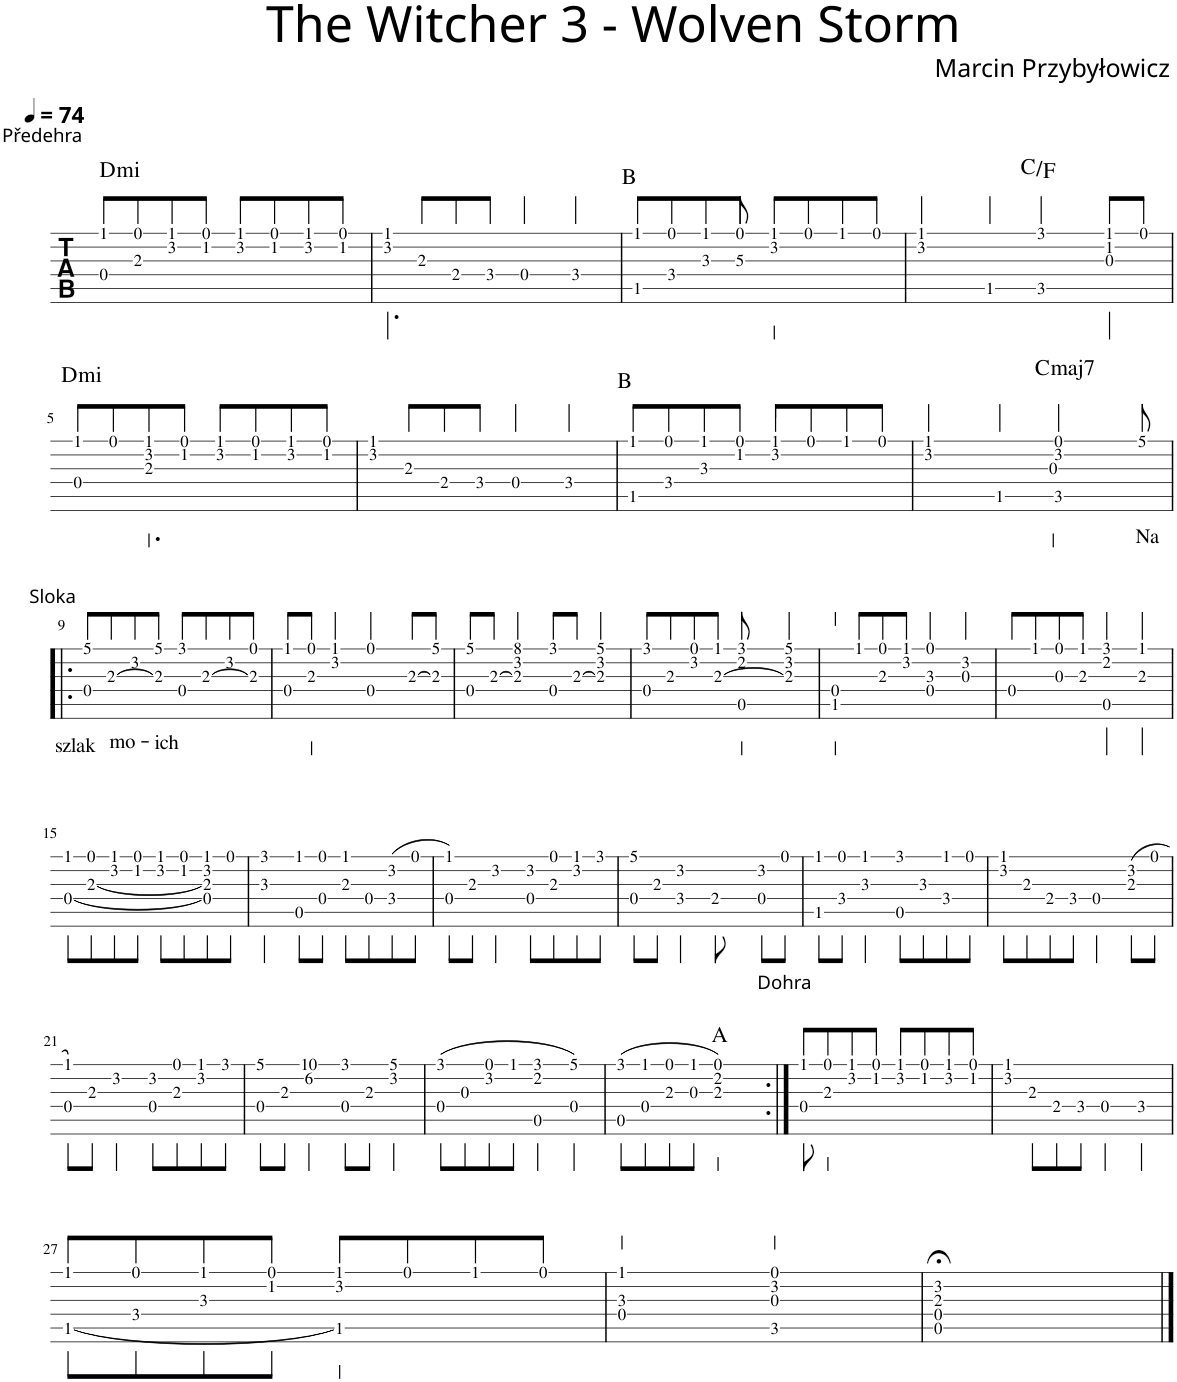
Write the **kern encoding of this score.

**kern	**text	**harte
*part1	*part1	*part1
*staff1	*staff1	*
*I"Klasická kytara [tabulatura]	*	*
*stria6	*	*
*	*	*
*k[b-]	*	*
*M4/4	*	*
*MM74	*	*
=1	=1	=1
*^	*	*
!LO:TX:a:t=Předehra	!	!	!LO:H:kt=mi
8f/L	1D	.	D:min
8A/ 8e/	.	.	.
8d/ 8f/	.	.	.
8c/ 8e/J	.	.	.
8d/ 8f/L	.	.	.
8c/ 8e/	.	.	.
8d/ 8f/	.	.	.
8c/ 8e/J	.	.	.
=2	=2	=2	=2
*	*^	*	*
8r	4.d\	1f	.	.
8A/L	.	.	.	.
8E/	.	.	.	.
8F/J	8r	.	.	.
4D/	2r	.	.	.
4F/	.	.	.	.
=3	=3	=3	=3	=3
*	*	*^	*	*
8f/L	1BB-	8r	8r	.	B:maj
8F/ 8e/	.	8r	8r	.	.
8B-/ 8f/	.	8r	4r	.	.
8e/J	.	8c/	.	.	.
8f/L	.	2r	2d\	.	.
8e/	.	.	.	.	.
8f/	.	.	.	.	.
8e/J	.	.	.	.	.
*	*	*v	*v	*	*
=4	=4	=4	=4	=4
4d/ 4f/	8r	1r	.	.
.	8r	.	.	.
4BB-/	4r	.	.	.
4C/ 4g/	8r	.	.	C:maj/4
.	8r	.	.	.
8c/ 8f/L	4G\	.	.	.
8e/J	.	.	.	.
!!LO:LB:g=z	!!	!!
=5	=5	=5	=5	=5
!	!	!	!	!LO:H:kt=mi
8f/L	8r	1D	.	D:min
8e/	8r	.	.	.
8d/ 8f/	2.A\	.	.	.
8c/ 8e/J	.	.	.	.
8d/ 8f/L	.	.	.	.
8c/ 8e/	.	.	.	.
8d/ 8f/	.	.	.	.
8c/ 8e/J	.	.	.	.
=6	=6	=6	=6	=6
8r	1d 1f	1r	.	.
8A/L	.	.	.	.
8E/	.	.	.	.
8F/J	.	.	.	.
4D/	.	.	.	.
4F/	.	.	.	.
=7	=7	=7	=7	=7
8f/L	1BB-	8r	.	B:maj
8F/ 8e/	.	8r	.	.
8B-/ 8f/	.	4r	.	.
8c/ 8e/J	.	.	.	.
8f/L	.	2d/	.	.
8e/	.	.	.	.
8f/	.	.	.	.
8e/J	.	.	.	.
=8	=8	=8	=8	=8
4d/ 4f/	8r	1r	.	.
.	8r	.	.	.
4BB-/	4r	.	.	.
!	!	!	!	!LO:H:kt=maj7
4C/ 4d/ 4e/	2G\	.	.	C:maj7
8r	.	.	.	.
!	!	!	!LO:LY:b	!
8a/	.	.	Na	.
*v	*v	*v	*	*
!!LO:LB:g=z
=9!|:	=9!|:	=9!|:
!LO:TX:a:t=Sloka	!	!
!	!LO:LY:b	!
*^	*	*
8D/ 8a/L	1r	szlak	.
[8A/	.	.	.
!	!	!LO:LY:b	!
8d/	.	mo-	.
!	!	!LO:LY:b	!
8A/] 8a/J	.	-ich	.
8D/ 8g/L	.	.	.
[8A/	.	.	.
8d/	.	.	.
8A/] 8e/J	.	.	.
=10	=10	=10	=10
8D/ 8f/L	8r	.	.
8e/J	2A\	.	.
4d/ 4f/	.	.	.
4D/ 4e/	.	.	.
.	8r	.	.
[8A/L	4r	.	.
8A/] 8a/J	.	.	.
=11	=11	=11	=11
8D/ 8a/L	1r	.	.
[8A/J	.	.	.
4A/] 4d/ 4cc/	.	.	.
8D/ 8g/L	.	.	.
[8A/J	.	.	.
4A/] 4d/ 4a/	.	.	.
=12	=12	=12	=12
8D/ 8g/L	8r	.	.
8A/	8r	.	.
8d/ 8e/	4r	.	.
[8A/ 8f/J	.	.	.
8c#/ 8g/	2AA\	.	.
8r	.	.	.
4A/] 4d/ 4a/	.	.	.
=13	=13	=13	=13
*	*^	*	*
8r	2BB-\	2D/	.	.
8f/L	.	.	.	.
8A/ 8e/	.	.	.	.
8d/ 8f/J	.	.	.	.
4D/ 4B-/ 4e/	2r	2r	.	.
4G/ 4d/	.	.	.	.
=14	=14	=14	=14	=14
8D/L	2ryy	1r	.	.
8f/	.	.	.	.
8G/ 8e/	.	.	.	.
8A/ 8f/J	.	.	.	.
4g/	4AA\ 4c#X\	.	.	.
4f/	4A\	.	.	.
*v	*v	*v	*	*
!!LO:LB:g=z
=15	=15	=15
[8D\ 8f\L	.	.
[8A\ 8e\	.	.
8d\ 8f\	.	.
8c\ 8e\J	.	.
8d\ 8f\L	.	.
8c\ 8e\	.	.
8D\] 8A\] 8d\ 8f\	.	.
8e\J	.	.
=16	=16	=16
4B-\ 4g\	.	.
8AA\ 8f\L	.	.
8D\ 8e\J	.	.
8A\ 8f\L	.	.
8D\	.	.
(8F\ 8d\	.	.
8e\J	.	.
=17	=17	=17
8D\ 8f\L)	.	.
8A\J	.	.
4d\	.	.
8D\ 8d\L	.	.
8A\ 8e\	.	.
8d\ 8f\	.	.
8g\J	.	.
=18	=18	=18
8D\ 8a\L	.	.
8A\J	.	.
4F\ 4d\	.	.
8E\	.	.
8r	.	.
8D\ 8d\L	.	.
8e\J	.	.
=19	=19	=19
8BB-\ 8f\L	.	.
8F\ 8e\J	.	.
4B-\ 4f\	.	.
8AA\ 8g\L	.	.
8B-\	.	.
8F\ 8f\	.	.
8e\J	.	.
=20	=20	=20
8d\ 8f\L	.	.
8A\	.	.
8E\	.	.
8F\J	.	.
4D\	.	.
(8A\ 8d\L	.	.
8e\J	.	.
!!LO:LB:g=z
=21	=21	=21
8D\ 8f\L)	.	.
8A\J	.	.
4d\	.	.
8D\ 8d\L	.	.
8A\ 8e\	.	.
8d\ 8f\	.	.
8g\J	.	.
=22	=22	=22
8D\ 8a\L	.	.
8A\J	.	.
4f\ 4dd\	.	.
8D\ 8g\L	.	.
8A\J	.	.
4d\ 4a\	.	.
=23	=23	=23
(8D\ 8g\L	.	.
8G\	.	.
8d\ 8e\	.	.
8f\J	.	.
4AA\ 4c#\ 4g\	.	.
4D\ 4a\)	.	.
=24	=24	=24
(8AA\ 8g\L	.	.
8D\ 8f\	.	.
8A\ 8e\	.	.
8G\ 8f\J	.	.
2A\ 2c#\ 2e\)	.	A:maj
=25:|!	=25:|!	=25:|!
*^	*	*
!LO:TX:a:t=Dohra	!	!	!
8f/L	8D\	.	.
8e/	2A\	.	.
8d/ 8f/	.	.	.
8c/ 8e/J	.	.	.
8d/ 8f/L	.	.	.
8c/ 8e/	8r	.	.
8d/ 8f/	4r	.	.
8c/ 8e/J	.	.	.
=26	=26	=26	=26
1d 1f	8r	.	.
.	8A\L	.	.
.	8E\	.	.
.	8F\J	.	.
.	4D\	.	.
.	4F\	.	.
!!LO:LB:g=z	!!
=27	=27	=27	=27
8f/L	[8BB-\L	.	.
8e/	8F\	.	.
8f/	8B-\	.	.
8e/J	8c\J	.	.
8f/L	2BB-\] 2d\	.	.
8e/	.	.	.
8f/	.	.	.
8e/J	.	.	.
=28	=28	=28	=28
2D/ 2B-/ 2f/	1r	.	.
2C/ 2G/ 2d/ 2e/	.	.	.
*v	*v	*	*
=29	=29	=29
1AA;< 1D;< 1A;< 1d;<	.	.
==	==	==
*-	*-	*-
